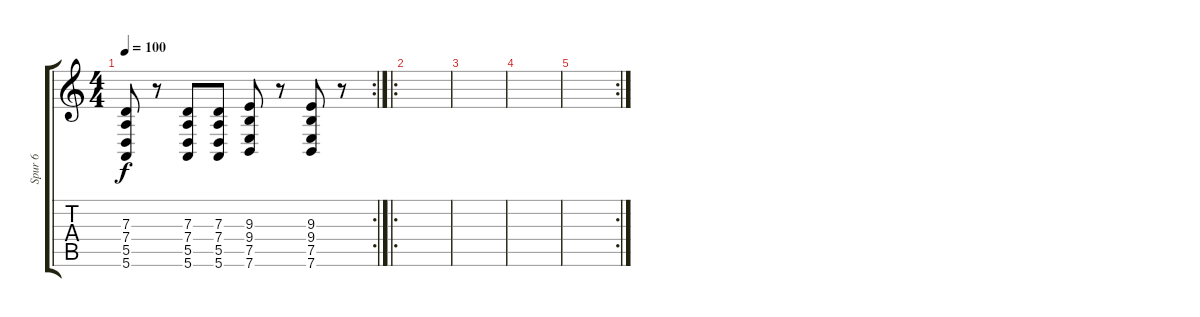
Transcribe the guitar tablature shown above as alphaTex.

\track ("Spur 6" "Spur 6") {instrument stringensemble1}
\staff {score tabs}
\tuning (E4 B3 G3 D3 A2 E2) {hide}
\rc 2
\ts (4 4)
\tempo 100
\clef g2
\ks c
(7.3 7.4 5.5 5.6).8{dy f} r.8 (7.3 7.4 5.5 5.6).8 (7.3 7.4 5.5 5.6).8 (9.3 9.4 7.5 7.6).8 r.8 (9.3 9.4 7.5 7.6).8 r.8 |
\ro
|
|
|
\rc 2
